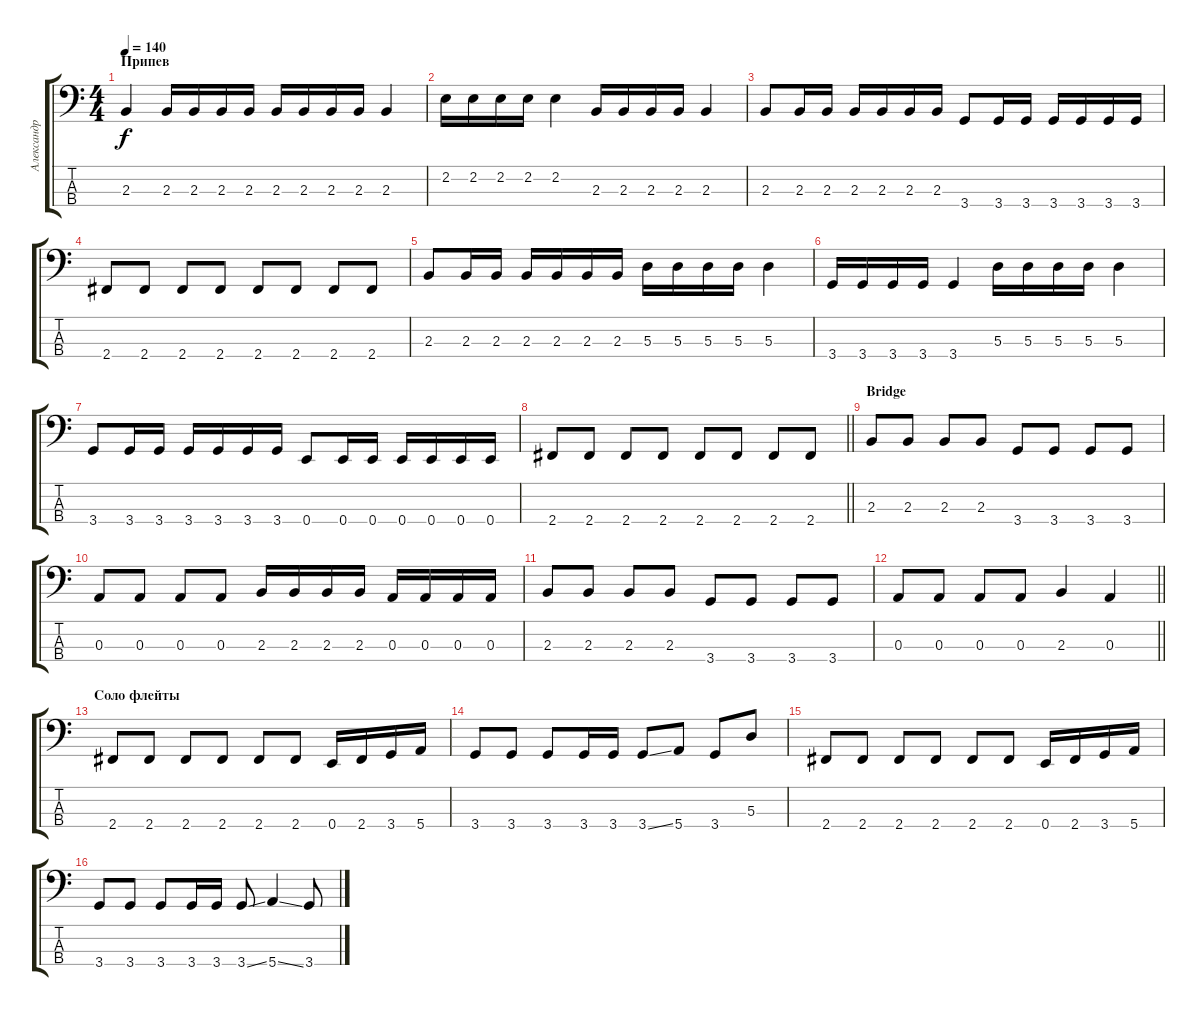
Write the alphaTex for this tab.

\track ("Александр Тимонин" "Александр ") {instrument electricbassfinger}
\staff {score tabs}
\tuning (G2 D2 A1 E1) {hide}
\ts (4 4)
\section ("" "Припев")
\tempo 140
\clef f4
\ks c
2.3.4{dy f} 2.3.16 2.3.16 2.3.16 2.3.16 2.3.16 2.3.16 2.3.16 2.3.16 2.3.4 |
2.2.16 2.2.16 2.2.16 2.2.16 2.2.4 2.3.16 2.3.16 2.3.16 2.3.16 2.3.4 |
2.3.8 2.3.16 2.3.16 2.3.16 2.3.16 2.3.16 2.3.16 3.4.8 3.4.16 3.4.16 3.4.16 3.4.16 3.4.16 3.4.16 |
2.4.8 2.4.8 2.4.8 2.4.8 2.4.8 2.4.8 2.4.8 2.4.8 |
2.3.8 2.3.16 2.3.16 2.3.16 2.3.16 2.3.16 2.3.16 5.3.16 5.3.16 5.3.16 5.3.16 5.3.4 |
3.4.16 3.4.16 3.4.16 3.4.16 3.4.4 5.3.16 5.3.16 5.3.16 5.3.16 5.3.4 |
3.4.8 3.4.16 3.4.16 3.4.16 3.4.16 3.4.16 3.4.16 0.4.8 0.4.16 0.4.16 0.4.16 0.4.16 0.4.16 0.4.16 |
\barLineRight lightlight
2.4.8 2.4.8 2.4.8 2.4.8 2.4.8 2.4.8 2.4.8 2.4.8 |
\section ("" "Bridge")
2.3.8 2.3.8 2.3.8 2.3.8 3.4.8 3.4.8 3.4.8 3.4.8 |
0.3.8 0.3.8 0.3.8 0.3.8 2.3.16 2.3.16 2.3.16 2.3.16 0.3.16 0.3.16 0.3.16 0.3.16 |
2.3.8 2.3.8 2.3.8 2.3.8 3.4.8 3.4.8 3.4.8 3.4.8 |
\barLineRight lightlight
0.3.8 0.3.8 0.3.8 0.3.8 2.3.4 0.3.4 |
\section ("" "Соло флейты")
2.4.8 2.4.8 2.4.8 2.4.8 2.4.8 2.4.8 0.4.16 2.4.16 3.4.16 5.4.16 |
3.4.8 3.4.8 3.4.8 3.4.16 3.4.16 3.4{ss}.8 5.4.8 3.4.8 5.3.8 |
2.4.8 2.4.8 2.4.8 2.4.8 2.4.8 2.4.8 0.4.16 2.4.16 3.4.16 5.4.16 |
3.4.8 3.4.8 3.4.8 3.4.16 3.4.16 3.4{ss}.8 5.4{ss}.4 3.4.8
